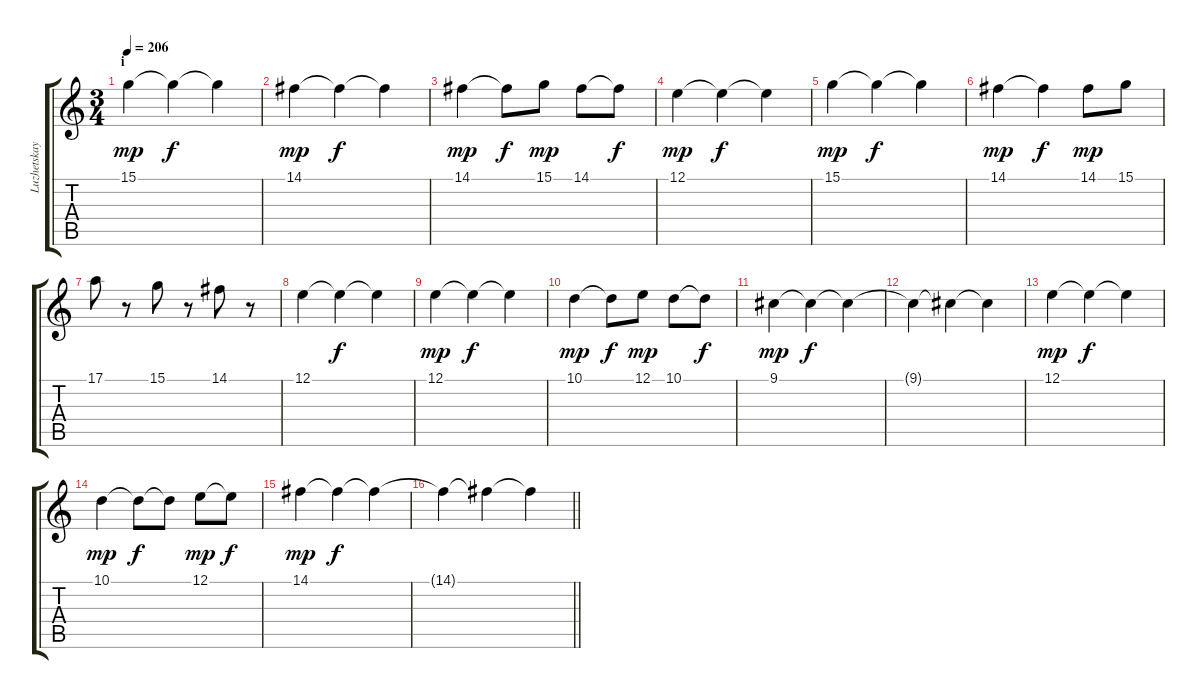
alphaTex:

\track ("Luzhetskaya A" "Luzhetskay") {instrument flute}
\staff {score tabs}
\tuning (E4 B3 G3 D3 A2 E2) {hide}
\ts (3 4)
\section ("" "i")
\tempo 206
\clef g2
\ks c
15.1.4{dy mp} 15.1{t}.4{dy f} 15.1{t}.4 |
14.1.4{dy mp} 14.1{t}.4{dy f} 14.1{t}.4 |
14.1.4{dy mp} 14.1{t}.8{dy f} 15.1.8{dy mp} 14.1.8 14.1{t}.8{dy f} |
12.1.4{dy mp} 12.1{t}.4{dy f} 12.1{t}.4 |
15.1.4{dy mp} 15.1{t}.4{dy f} 15.1{t}.4 |
14.1.4{dy mp} 14.1{t}.4{dy f} 14.1.8{dy mp} 15.1.8 |
17.1.8 r.8 15.1.8 r.8 14.1.8 r.8 |
12.1.4 12.1{t}.4{dy f} 12.1{t}.4 |
12.1.4{dy mp} 12.1{t}.4{dy f} 12.1{t}.4 |
10.1.4{dy mp} 10.1{t}.8{dy f} 12.1.8{dy mp} 10.1.8 10.1{t}.8{dy f} |
9.1.4{dy mp} 9.1{t}.4{dy f} 9.1{t}.4 |
9.1{t}.4 9.1{t}.4 9.1{t}.4 |
12.1.4{dy mp} 12.1{t}.4{dy f} 12.1{t}.4 |
10.1.4{dy mp} 10.1{t}.8{dy f} 10.1{t}.8 12.1.8{dy mp} 12.1{t}.8{dy f} |
14.1.4{dy mp} 14.1{t}.4{dy f} 14.1{t}.4 |
\barLineRight lightlight
14.1{t}.4 14.1{t}.4 14.1{t}.4
